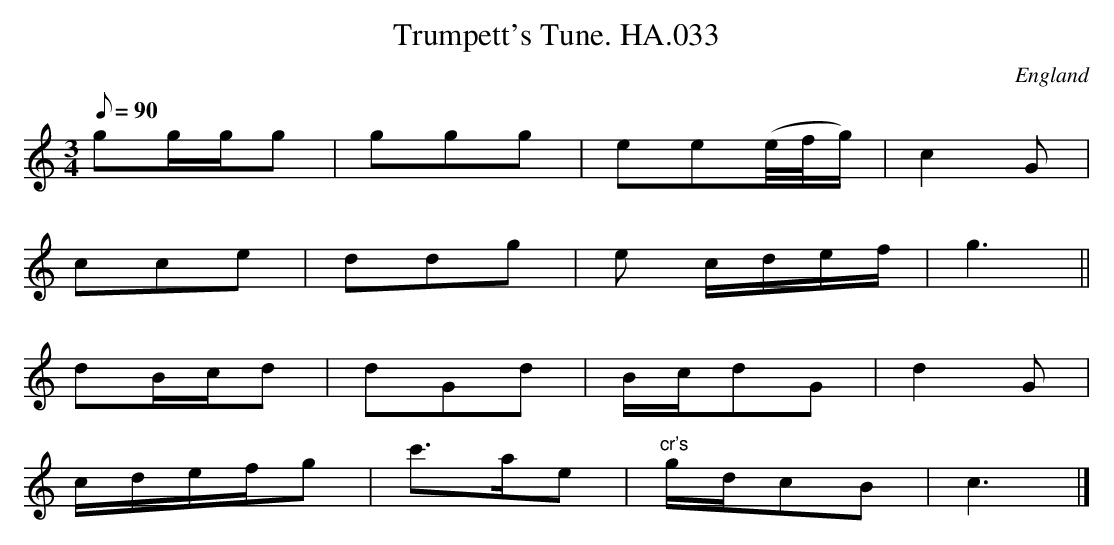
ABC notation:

X:1
T:Trumpett's Tune. HA.033
M:3/4
Q:90
O:England
K:C major
gg/g/g|ggg|ee(e/4f/4g/)|c2G|!
cce|ddg|e c/d/e/f/|g3||!
dB/c/d|dGd|B/c/dG|d2G|!
c/d/e/f/g|c'>ae|"cr's"g/d/cB|c3|]
